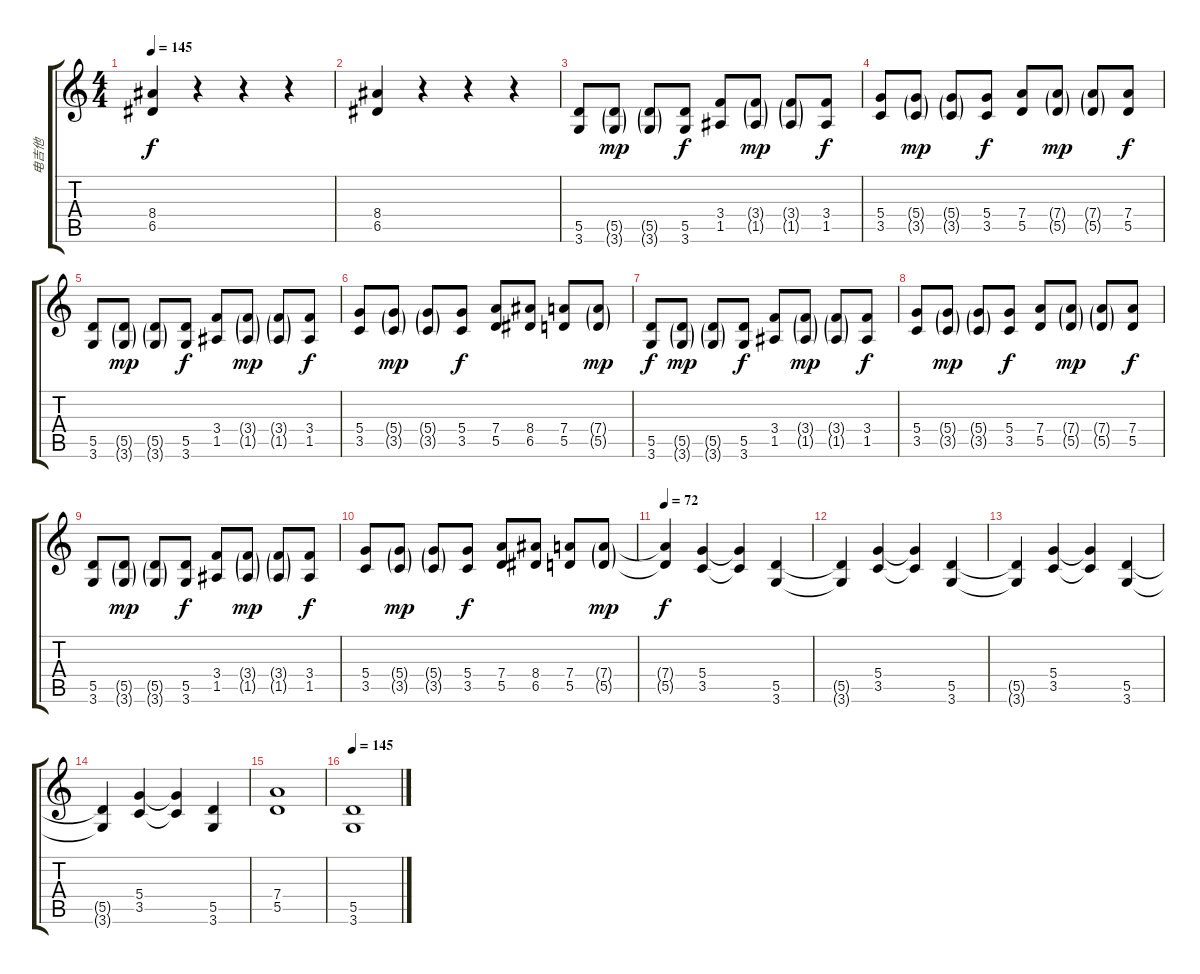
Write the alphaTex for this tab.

\track ("电吉他" "电吉他") {instrument distortionguitar}
\staff {score tabs}
\tuning (E4 B3 G3 D3 A2 E2) {hide}
\ts (4 4)
\tempo 145
\clef g2
\ks c
(8.4 6.5).4{dy f} r.4 r.4 r.4 |
(8.4 6.5).4 r.4 r.4 r.4 |
(5.5 3.6).8 (5.5{g} 3.6{g}).8{dy mp} (5.5{g} 3.6{g}).8 (5.5 3.6).8{dy f} (3.4 1.5).8 (3.4{g} 1.5{g}).8{dy mp} (3.4{g} 1.5{g}).8 (3.4 1.5).8{dy f} |
(5.4 3.5).8 (5.4{g} 3.5{g}).8{dy mp} (5.4{g} 3.5{g}).8 (5.4 3.5).8{dy f} (7.4 5.5).8 (7.4{g} 5.5{g}).8{dy mp} (7.4{g} 5.5{g}).8 (7.4 5.5).8{dy f} |
(5.5 3.6).8 (5.5{g} 3.6{g}).8{dy mp} (5.5{g} 3.6{g}).8 (5.5 3.6).8{dy f} (3.4 1.5).8 (3.4{g} 1.5{g}).8{dy mp} (3.4{g} 1.5{g}).8 (3.4 1.5).8{dy f} |
(5.4 3.5).8 (5.4{g} 3.5{g}).8{dy mp} (5.4{g} 3.5{g}).8 (5.4 3.5).8{dy f} (7.4 5.5).8 (8.4 6.5).8 (7.4 5.5).8 (7.4{g} 5.5{g}).8{dy mp} |
(5.5 3.6).8{dy f} (5.5{g} 3.6{g}).8{dy mp} (5.5{g} 3.6{g}).8 (5.5 3.6).8{dy f} (3.4 1.5).8 (3.4{g} 1.5{g}).8{dy mp} (3.4{g} 1.5{g}).8 (3.4 1.5).8{dy f} |
(5.4 3.5).8 (5.4{g} 3.5{g}).8{dy mp} (5.4{g} 3.5{g}).8 (5.4 3.5).8{dy f} (7.4 5.5).8 (7.4{g} 5.5{g}).8{dy mp} (7.4{g} 5.5{g}).8 (7.4 5.5).8{dy f} |
(5.5 3.6).8 (5.5{g} 3.6{g}).8{dy mp} (5.5{g} 3.6{g}).8 (5.5 3.6).8{dy f} (3.4 1.5).8 (3.4{g} 1.5{g}).8{dy mp} (3.4{g} 1.5{g}).8 (3.4 1.5).8{dy f} |
(5.4 3.5).8 (5.4{g} 3.5{g}).8{dy mp} (5.4{g} 3.5{g}).8 (5.4 3.5).8{dy f} (7.4 5.5).8 (8.4 6.5).8 (7.4 5.5).8 (7.4{g} 5.5{g}).8{dy mp} |
\tempo 72
(7.4{t} 5.5{t}).4{dy f} (5.4 3.5).4 (5.4{t} 3.5{t}).4 (5.5 3.6).4 |
(5.5{t} 3.6{t}).4 (5.4 3.5).4 (5.4{t} 3.5{t}).4 (5.5 3.6).4 |
(5.5{t} 3.6{t}).4 (5.4 3.5).4 (5.4{t} 3.5{t}).4 (5.5 3.6).4 |
(5.5{t} 3.6{t}).4 (5.4 3.5).4 (5.4{t} 3.5{t}).4 (5.5 3.6).4 |
(7.4 5.5).1 |
\tempo 145
(5.5 3.6).1
